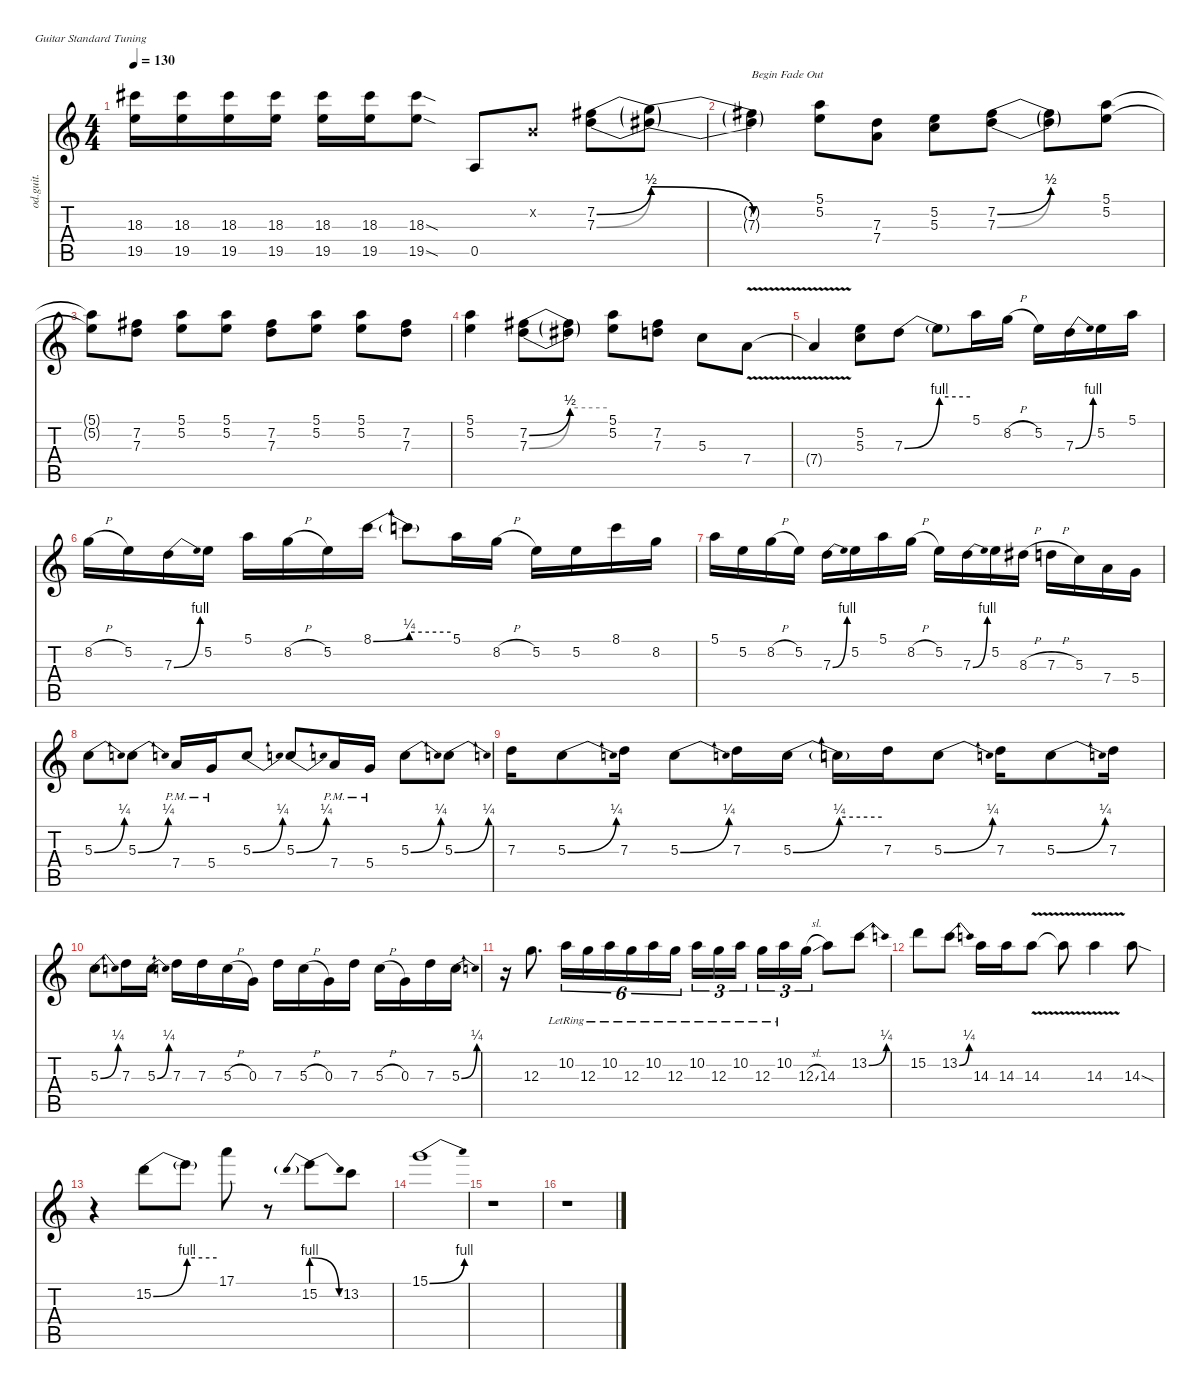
\defaultSystemsLayout 4
\hideDynamics
\bracketExtendMode nobrackets
\otherSystemsTrackNameOrientation horizontal
\track ("Joe" "od.guit.") {instrument overdrivenguitar}
\staff {score tabs}
\tuning (E4 B3 G3 D3 A2 E2)
\ts (4 4)
\tempo 130
\clef g2
\ks c
(18.3{acc #} 19.5).16{dy fff beam Down} (18.3{acc #} 19.5).16{beam Down} (18.3{acc #} 19.5).16{beam Down} (18.3{acc #} 19.5).16{beam Down} (18.3{acc #} 19.5).16{beam Down} (18.3{acc #} 19.5).16{beam Down} (18.3{sod acc #} 19.5{sod}).8{beam Down} 0.5.8{beam Up} 0.2{x}.8{beam Up} (7.2{be (bend 0 0 60 2) acc #} 7.3{be (bend 0 0 60 2)}).8{beam Down} (7.2{be (release 0 2 60 0) t} 7.3{be (release 0 2 60 0) t}).8{beam Down} |
(7.2{be (hold 0 0 60 0) t acc #} 7.3{be (hold 0 0 60 0) t}).4{txt "Begin Fade Out" beam Down} (5.1 5.2).8{beam Down} (7.3 7.4).8{beam Down} (5.2 5.3).8{beam Down} (7.2{be (bend 0 0 60 2) acc #} 7.3{be (bend 0 0 60 2)}).8{beam Down} (7.2{be (hold 0 0 60 0) t acc #} 7.3{be (hold 0 0 60 0) t}).8{beam Down} (5.1 5.2).8{beam Down} |
(5.1{t} 5.2{t}).8{beam Down} (7.2{acc #} 7.3).8{beam Down} (5.1 5.2).8{beam Down} (5.1 5.2).8{beam Down} (7.2{acc #} 7.3).8{beam Down} (5.1 5.2).8{beam Down} (5.1 5.2).8{beam Down} (7.2{acc #} 7.3).8{beam Down} |
(5.1 5.2).4{beam Down} (7.2{be (bend 0 0 60 2) acc #} 7.3{be (bend 0 0 60 2)}).8{beam Down} (7.2{be (hold 0 0 60 0) t acc #} 7.3{be (hold 0 2 60 2) t}).8{beam Down} (5.1 5.2).8{beam Down} (7.2{acc #} 7.3).8{beam Down} 5.3.8{beam Down} 7.4{v}.8{beam Down} |
7.4{v t}.4{beam Up} (5.2 5.3).8{beam Down} 7.3{be (bend 0 0 60 4)}.8{beam Down} 7.3{be (hold 0 4 60 4) t}.8{beam Down} 5.1.16{beam Down} 8.2{h}.16{beam Down} 5.2.16{beam Down} 7.3{be (bend 0 0 30 4)}.16{beam Down} 5.2.16{beam Down} 5.1.16{beam Down} |
8.2{h}.16{beam Down} 5.2.16{beam Down} 7.3{be (bend 0 0 30 4)}.16{beam Down} 5.2.16{beam Down} 5.1.16{beam Down} 8.2{h}.16{beam Down} 5.2.16{beam Down} 8.1{be (bend 0 0 60 1)}.16{beam Down} 8.1{be (hold 0 1 60 1) t}.8{beam Down} 5.1.16{beam Down} 8.2{h}.16{beam Down} 5.2.16{beam Down} 5.2.16{beam Down} 8.1.16{beam Down} 8.2.16{beam Down} |
5.1.16{beam Down} 5.2.16{beam Down} 8.2{h}.16{beam Down} 5.2.16{beam Down} 7.3{be (bend 0 0 30 4)}.16{beam Down} 5.2.16{beam Down} 5.1.16{beam Down} 8.2{h}.16{beam Down} 5.2.16{beam Down} 7.3{be (bend 0 0 30 4)}.16{beam Down} 5.2.16{beam Down} 8.3{h acc #}.16{beam Down} 7.3{h}.16{beam Down} 5.3.16{beam Down} 7.4.16{beam Down} 5.4.16{beam Down} |
5.3{be (bend 0 0 30 1)}.8{beam Down} 5.3{be (bend 0 0 30 1)}.8{beam Down} 7.4{pm}.16{beam Up} 5.4{pm}.16{beam Up} 5.3{be (bend 0 0 30 1)}.8{beam Up} 5.3{be (bend 0 0 30 1)}.8{beam Up} 7.4{pm}.16{beam Up} 5.4{pm}.16{beam Up} 5.3{be (bend 0 0 30 1)}.8{beam Down} 5.3{be (bend 0 0 30 1)}.8{beam Down} |
7.3.16{beam Down} 5.3{be (bend 0 0 30 1)}.8{beam Down} 7.3.16{beam Down} 5.3{be (bend 0 0 30 1)}.8{beam Down} 7.3.16{beam Down} 5.3{be (bend 0 0 60 1)}.16{beam Down} 5.3{be (hold 0 1 60 1) t}.16{beam Down} 7.3.16{beam Down} 5.3{be (bend 0 0 30 1)}.8{beam Down} 7.3.16{beam Down} 5.3{be (bend 0 0 30 1)}.8{beam Down} 7.3.16{beam Down} |
5.3{be (bend 0 0 30 1)}.8{beam Down} 7.3.16{beam Down} 5.3{be (bend 0 0 30 1)}.16{beam Down} 7.3.16{beam Down} 7.3.16{beam Down} 5.3{h}.16{beam Down} 0.3.16{beam Down} 7.3.16{beam Down} 5.3{h}.16{beam Down} 0.3.16{beam Down} 7.3.16{beam Down} 5.3{h}.16{beam Down} 0.3.16{beam Down} 7.3.16{beam Down} 5.3{be (bend 0 0 30 1)}.16{beam Down} |
r.16{beam Down} 12.3.8{d beam Down} 10.2{lr}.16{tu (6 4) beam Down} 12.3{lr}.16{tu (6 4) beam Down} 10.2{lr}.16{tu (6 4) beam Down} 12.3{lr}.16{tu (6 4) beam Down} 10.2{lr}.16{tu (6 4) beam Down} 12.3{lr}.16{tu (6 4) beam Down} 10.2{lr}.16{tu (3 2) beam Down} 12.3{lr}.16{tu (3 2) beam Down} 10.2{lr}.16{tu (3 2) beam Down} 12.3{lr}.16{tu (3 2) beam Down} 10.2{lr}.16{tu (3 2) beam Down} 12.3{sl}.16{tu (3 2) beam Down} 14.3.8{beam Down} 13.2{be (bend 0 0 30 1)}.8{beam Down} |
15.2.8{beam Down} 13.2{be (bend 0 0 30 1)}.8{beam Down} 14.3.16{beam Down} 14.3.16{beam Down} 14.3{v}.8{beam Down} 14.3{v t}.8{beam Down} 14.3{v}.4{beam Down} 14.3{sod}.8{beam Down} |
r.4{beam Down} 15.2{be (bend 0 0 60 4)}.8{beam Down} 15.2{be (hold 0 4 60 4) t}.8{beam Down} 17.1.8{beam Down} r.8{beam Down} 15.2{be (prebendrelease 0 4 39.999998399999996 0)}.8{beam Down} 13.2.8{beam Down} |
15.1{be (bend 0 0 7.0000002 4)}.1{beam Down} |
r.1{beam Down} |
r.1{beam Down}
